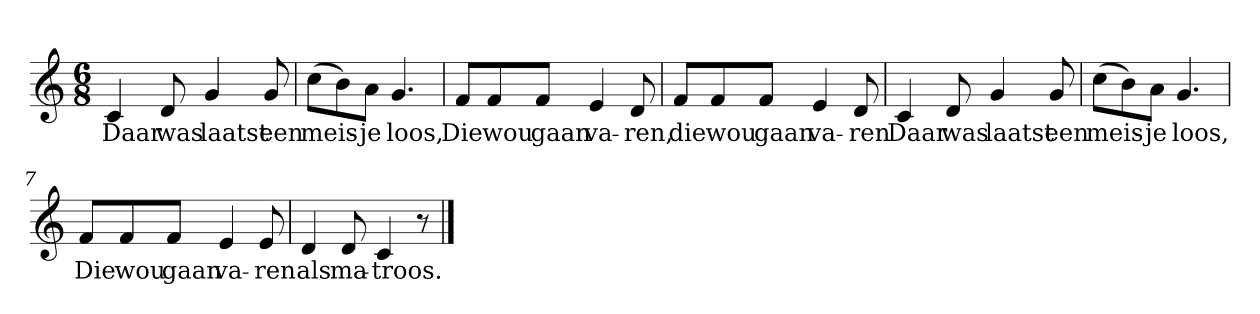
**kern	**text
*part1	*part1
*staff1	*staff1
*clefG2	*
*k[]	*
*C:	*
*M6/8	*
*MM120	*
=1	=1
4c	Daar
8d	was
4g	laatst
8g	een
=2	=2
(8cc\L	meis-
8b\)	.
8a\J	-je
4.g	loos,
=3	=3
8f/L	Die
8f/	wou
8f/J	gaan
4e	va-
8d	-ren,
=4	=4
8f/L	die
8f/	wou
8f/J	gaan
4e	va-
8d	-ren
=5	=5
4c	Daar
8d	was
4g	laatst
8g	een
=6	=6
(8cc\L	meis-
8b\)	.
8a\J	-je
4.g	loos,
=7	=7
8f/L	Die
8f/	wou
8f/J	gaan
4e	va-
8e	-ren
=8	=8
4d	als
8d	ma-
4c	-troos.
8r	.
==	==
*-	*-
